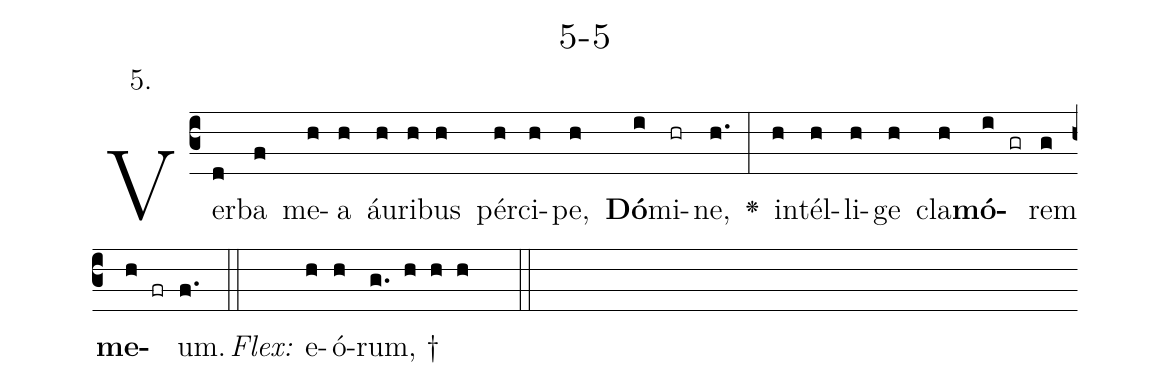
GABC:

name: 5-5;
annotation: 5.;
%%
(c3)Ver(d)ba(f) me(h)a(h) áu(h)ri(h)bus(h) pér(h)ci(h)pe,(h) <b>Dó</b>(i)mi(hr)ne,(h.) <v>\greheightstar</v>(:) in(h)tél(h)li(h)ge(h) cla(h)<b>mó</b>(i gr)rem(g) <b>me</b>(h fr)um.(f.) (::)
<i>Flex:</i>()  e(h)ó(h)rum, †(g. h h h  ::)

%E(h) u(h) o(i) u(g) a(h) e.(f.) (::)
